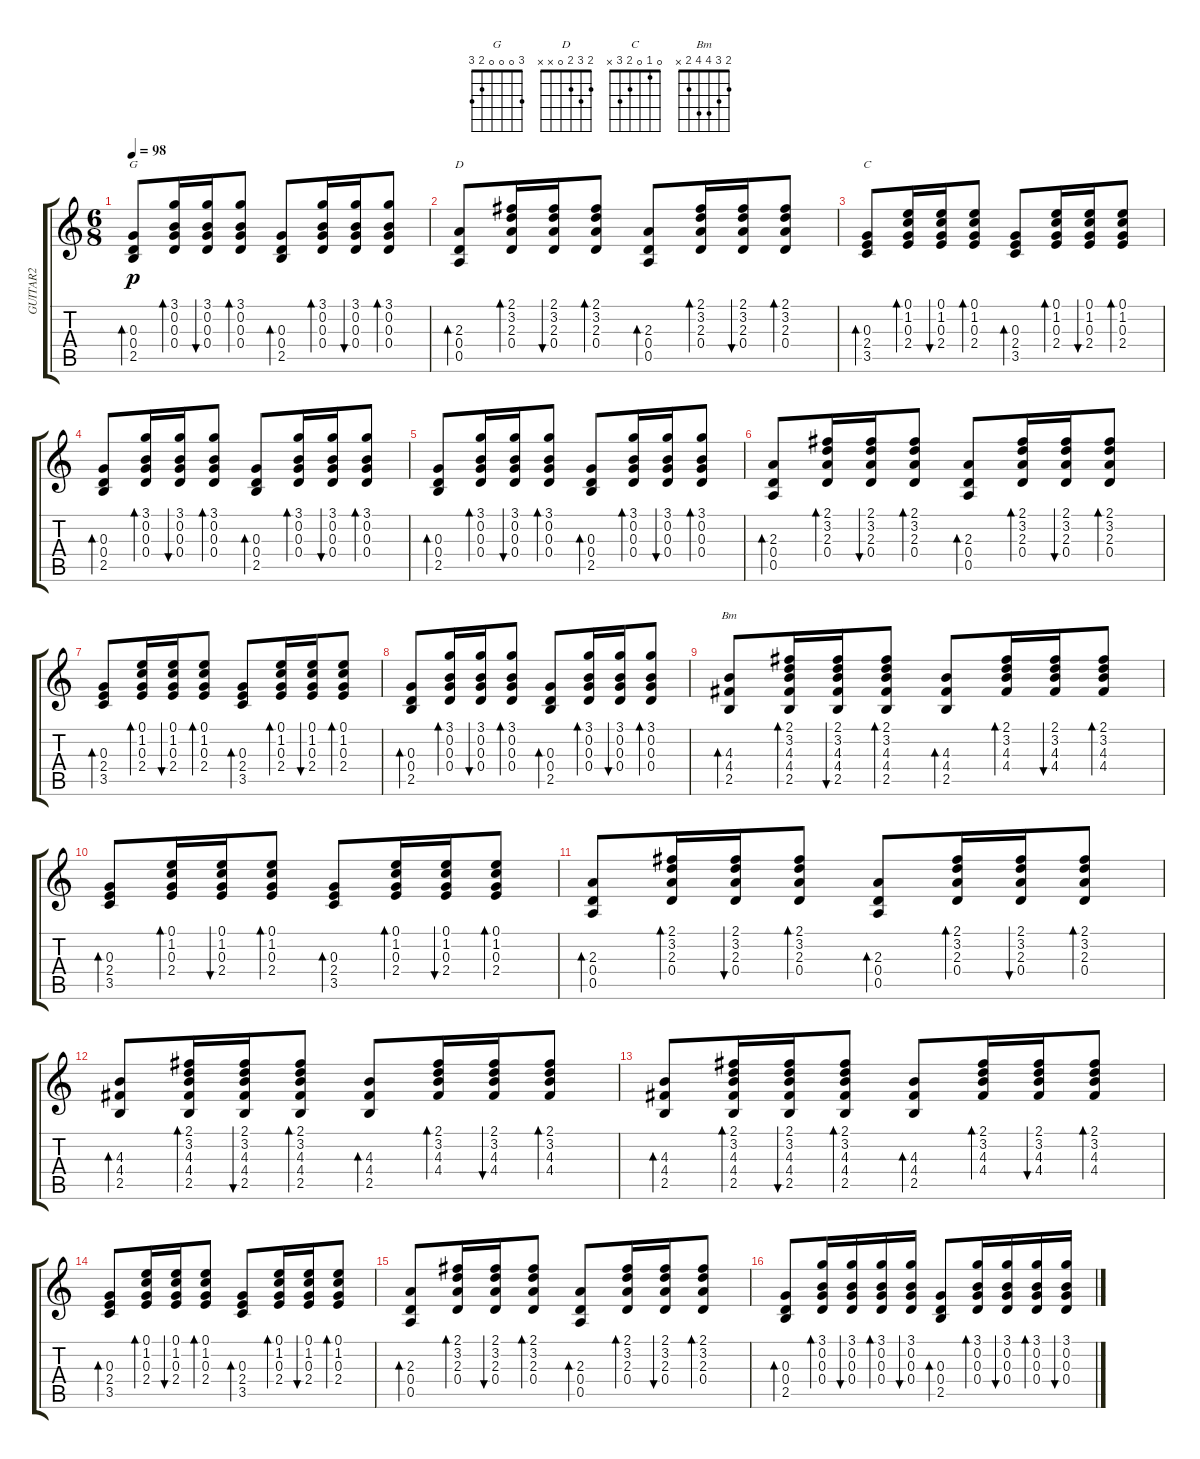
\track ("GUITAR2" "GUITAR2") {instrument electricguitarclean}
\staff {score tabs}
\tuning (E4 B3 G3 D3 A2 E2) {hide}
\chord ("G" 3 0 0 0 2 3)
\chord ("D" 2 3 2 0 x x)
\chord ("C" 0 1 0 2 3 x)
\chord ("Bm" 2 3 4 4 2 x)
\ts (6 8)
\tempo 98
\clef g2
\ks c
(0.3 0.4 2.5).8{bd 30 ch "G" dy p} (3.1 0.2 0.3 0.4).16{bd 30} (3.1 0.2 0.3 0.4).16{bu 30} (3.1 0.2 0.3 0.4).8{bd 30} (0.3 0.4 2.5).8{bd 30} (3.1 0.2 0.3 0.4).16{bd 30} (3.1 0.2 0.3 0.4).16{bu 30} (3.1 0.2 0.3 0.4).8{bd 30} |
(2.3 0.4 0.5).8{bd 30 ch "D"} (2.1 3.2 2.3 0.4).16{bd 30} (2.1 3.2 2.3 0.4).16{bu 30} (2.1 3.2 2.3 0.4).8{bd 30} (2.3 0.4 0.5).8{bd 30} (2.1 3.2 2.3 0.4).16{bd 30} (2.1 3.2 2.3 0.4).16{bu 30} (2.1 3.2 2.3 0.4).8{bd 30} |
(0.3 2.4 3.5).8{bd 30 ch "C"} (0.1 1.2 0.3 2.4).16{bd 30} (0.1 1.2 0.3 2.4).16{bu 30} (0.1 1.2 0.3 2.4).8{bd 30} (0.3 2.4 3.5).8{bd 30} (0.1 1.2 0.3 2.4).16{bd 30} (0.1 1.2 0.3 2.4).16{bu 30} (0.1 1.2 0.3 2.4).8{bd 30} |
(0.3 0.4 2.5).8{bd 30} (3.1 0.2 0.3 0.4).16{bd 30} (3.1 0.2 0.3 0.4).16{bu 30} (3.1 0.2 0.3 0.4).8{bd 30} (0.3 0.4 2.5).8{bd 30} (3.1 0.2 0.3 0.4).16{bd 30} (3.1 0.2 0.3 0.4).16{bu 30} (3.1 0.2 0.3 0.4).8{bd 30} |
(0.3 0.4 2.5).8{bd 30} (3.1 0.2 0.3 0.4).16{bd 30} (3.1 0.2 0.3 0.4).16{bu 30} (3.1 0.2 0.3 0.4).8{bd 30} (0.3 0.4 2.5).8{bd 30} (3.1 0.2 0.3 0.4).16{bd 30} (3.1 0.2 0.3 0.4).16{bu 30} (3.1 0.2 0.3 0.4).8{bd 30} |
(2.3 0.4 0.5).8{bd 30} (2.1 3.2 2.3 0.4).16{bd 30} (2.1 3.2 2.3 0.4).16{bu 30} (2.1 3.2 2.3 0.4).8{bd 30} (2.3 0.4 0.5).8{bd 30} (2.1 3.2 2.3 0.4).16{bd 30} (2.1 3.2 2.3 0.4).16{bu 30} (2.1 3.2 2.3 0.4).8{bd 30} |
(0.3 2.4 3.5).8{bd 30} (0.1 1.2 0.3 2.4).16{bd 30} (0.1 1.2 0.3 2.4).16{bu 30} (0.1 1.2 0.3 2.4).8{bd 30} (0.3 2.4 3.5).8{bd 30} (0.1 1.2 0.3 2.4).16{bd 30} (0.1 1.2 0.3 2.4).16{bu 30} (0.1 1.2 0.3 2.4).8{bd 30} |
(0.3 0.4 2.5).8{bd 30} (3.1 0.2 0.3 0.4).16{bd 30} (3.1 0.2 0.3 0.4).16{bu 30} (3.1 0.2 0.3 0.4).8{bd 30} (0.3 0.4 2.5).8{bd 30} (3.1 0.2 0.3 0.4).16{bd 30} (3.1 0.2 0.3 0.4).16{bu 30} (3.1 0.2 0.3 0.4).8{bd 30} |
(4.3 4.4 2.5).8{bd 30 ch "Bm"} (2.1 3.2 4.3 4.4 2.5).16{bd 30} (2.1 3.2 4.3 4.4 2.5).16{bu 30} (2.1 3.2 4.3 4.4 2.5).8{bd 30} (4.3 4.4 2.5).8{bd 30} (2.1 3.2 4.3 4.4).16{bd 30} (2.1 3.2 4.3 4.4).16{bu 30} (2.1 3.2 4.3 4.4).8{bd 30} |
(0.3 2.4 3.5).8{bd 30} (0.1 1.2 0.3 2.4).16{bd 30} (0.1 1.2 0.3 2.4).16{bu 30} (0.1 1.2 0.3 2.4).8{bd 30} (0.3 2.4 3.5).8{bd 30} (0.1 1.2 0.3 2.4).16{bd 30} (0.1 1.2 0.3 2.4).16{bu 30} (0.1 1.2 0.3 2.4).8{bd 30} |
(2.3 0.4 0.5).8{bd 30} (2.1 3.2 2.3 0.4).16{bd 30} (2.1 3.2 2.3 0.4).16{bu 30} (2.1 3.2 2.3 0.4).8{bd 30} (2.3 0.4 0.5).8{bd 30} (2.1 3.2 2.3 0.4).16{bd 30} (2.1 3.2 2.3 0.4).16{bu 30} (2.1 3.2 2.3 0.4).8{bd 30} |
(4.3 4.4 2.5).8{bd 30} (2.1 3.2 4.3 4.4 2.5).16{bd 30} (2.1 3.2 4.3 4.4 2.5).16{bu 30} (2.1 3.2 4.3 4.4 2.5).8{bd 30} (4.3 4.4 2.5).8{bd 30} (2.1 3.2 4.3 4.4).16{bd 30} (2.1 3.2 4.3 4.4).16{bu 30} (2.1 3.2 4.3 4.4).8{bd 30} |
(4.3 4.4 2.5).8{bd 30} (2.1 3.2 4.3 4.4 2.5).16{bd 30} (2.1 3.2 4.3 4.4 2.5).16{bu 30} (2.1 3.2 4.3 4.4 2.5).8{bd 30} (4.3 4.4 2.5).8{bd 30} (2.1 3.2 4.3 4.4).16{bd 30} (2.1 3.2 4.3 4.4).16{bu 30} (2.1 3.2 4.3 4.4).8{bd 30} |
(0.3 2.4 3.5).8{bd 30} (0.1 1.2 0.3 2.4).16{bd 30} (0.1 1.2 0.3 2.4).16{bu 30} (0.1 1.2 0.3 2.4).8{bd 30} (0.3 2.4 3.5).8{bd 30} (0.1 1.2 0.3 2.4).16{bd 30} (0.1 1.2 0.3 2.4).16{bu 30} (0.1 1.2 0.3 2.4).8{bd 30} |
(2.3 0.4 0.5).8{bd 30} (2.1 3.2 2.3 0.4).16{bd 30} (2.1 3.2 2.3 0.4).16{bu 30} (2.1 3.2 2.3 0.4).8{bd 30} (2.3 0.4 0.5).8{bd 30} (2.1 3.2 2.3 0.4).16{bd 30} (2.1 3.2 2.3 0.4).16{bu 30} (2.1 3.2 2.3 0.4).8{bd 30} |
(0.3 0.4 2.5).8{bd 30} (3.1 0.2 0.3 0.4).16{bd 30} (3.1 0.2 0.3 0.4).16{bu 30} (3.1 0.2 0.3 0.4).16{bd 30} (3.1 0.2 0.3 0.4).16{bu 30} (0.3 0.4 2.5).8{bd 30} (3.1 0.2 0.3 0.4).16{bd 30} (3.1 0.2 0.3 0.4).16{bu 30} (3.1 0.2 0.3 0.4).16{bd 30} (3.1 0.2 0.3 0.4).16{bu 30}
